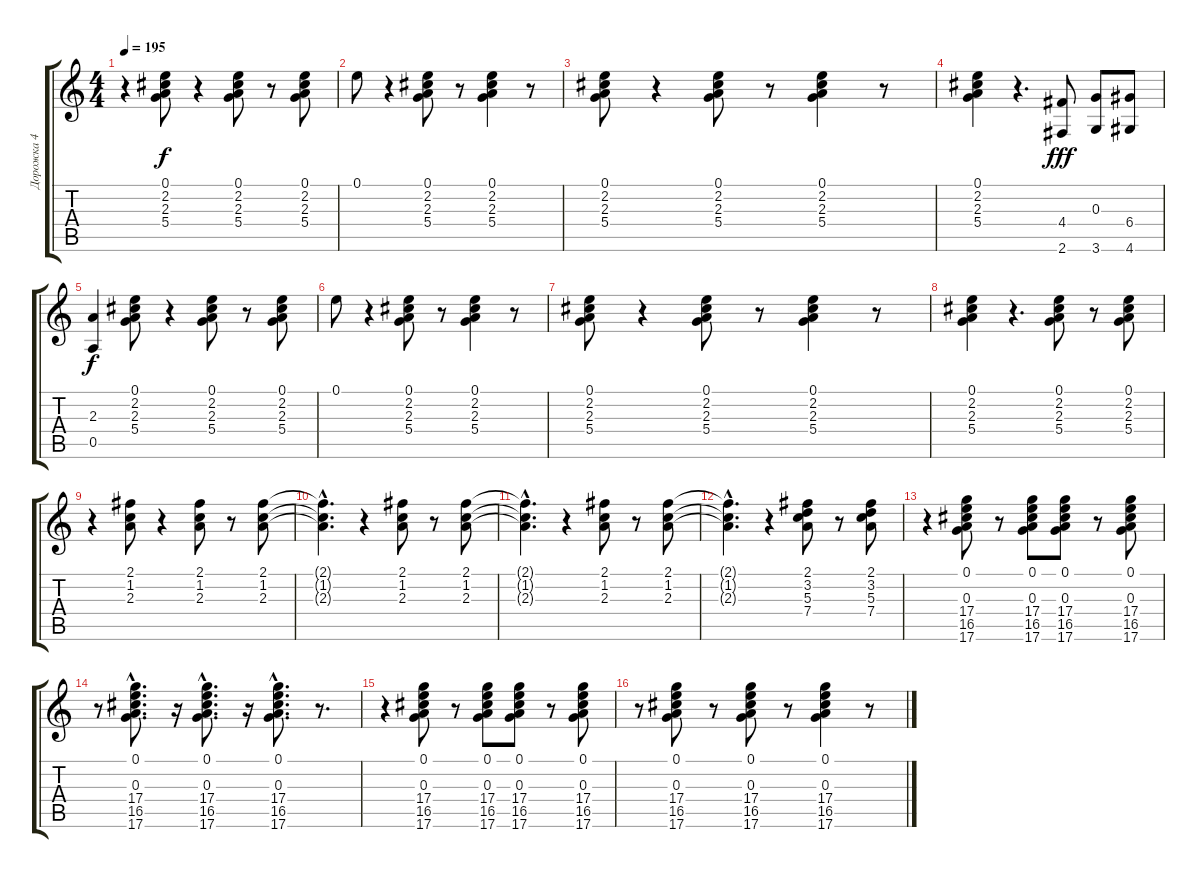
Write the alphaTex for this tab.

\track ("Дорожка 4" "Дорожка 4") {instrument electricguitarmuted}
\staff {score tabs}
\tuning (E4 B3 G3 D3 A2 E2) {hide}
\ts (4 4)
\tempo 195
\clef g2
\ks c
r.4{dy f} (0.1 2.2 2.3 5.4).8 r.4 (0.1 2.2 2.3 5.4).8 r.8 (0.1 2.2 2.3 5.4).8 |
0.1.8 r.4 (0.1 2.2 2.3 5.4).8 r.8 (0.1 2.2 2.3 5.4).4 r.8 |
(0.1 2.2 2.3 5.4).8 r.4 (0.1 2.2 2.3 5.4).8 r.8 (0.1 2.2 2.3 5.4).4 r.8 |
(0.1 2.2 2.3 5.4).4 r.4{d} (4.4 2.6).8{dy fff} (0.3 3.6).8 (6.4 4.6).8 |
(2.3 0.5).4{dy f} (0.1 2.2 2.3 5.4).8 r.4 (0.1 2.2 2.3 5.4).8 r.8 (0.1 2.2 2.3 5.4).8 |
0.1.8 r.4 (0.1 2.2 2.3 5.4).8 r.8 (0.1 2.2 2.3 5.4).4 r.8 |
(0.1 2.2 2.3 5.4).8 r.4 (0.1 2.2 2.3 5.4).8 r.8 (0.1 2.2 2.3 5.4).4 r.8 |
(0.1 2.2 2.3 5.4).4 r.4{d} (0.1 2.2 2.3 5.4).8 r.8 (0.1 2.2 2.3 5.4).8 |
r.4 (2.1 1.2 2.3).8 r.4 (2.1 1.2 2.3).8 r.8 (2.1 1.2 2.3).8 |
(2.1{hac t} 1.2{hac t} 2.3{hac t}).4{d} r.4 (2.1 1.2 2.3).8 r.8 (2.1 1.2 2.3).8 |
(2.1{hac t} 1.2{hac t} 2.3{hac t}).4{d} r.4 (2.1 1.2 2.3).8 r.8 (2.1 1.2 2.3).8 |
(2.1{hac t} 1.2{hac t} 2.3{hac t}).4{d} r.4 (2.1 3.2 5.3 7.4).8 r.8 (2.1 3.2 5.3 7.4).8 |
r.4 (0.1 0.3 17.4 16.5 17.6).8 r.8 (0.1 0.3 17.4 16.5 17.6).8 (0.1 0.3 17.4 16.5 17.6).8 r.8 (0.1 0.3 17.4 16.5 17.6).8 |
r.8 (0.1{hac} 0.3{hac} 17.4{hac} 16.5{hac} 17.6{hac}).8{d} r.16 (0.1{hac} 0.3{hac} 17.4{hac} 16.5{hac} 17.6{hac}).8{d} r.16 (0.1 0.3{hac} 17.4{hac} 16.5{hac} 17.6{hac}).8{d} r.8{d} |
r.4 (0.1 0.3 17.4 16.5 17.6).8 r.8 (0.1 0.3 17.4 16.5 17.6).8 (0.1 0.3 17.4 16.5 17.6).8 r.8 (0.1 0.3 17.4 16.5 17.6).8 |
r.8 (0.1 0.3 17.4 16.5 17.6).8 r.8 (0.1 0.3 17.4 16.5 17.6).8 r.8 (0.1 0.3 17.4 16.5 17.6).4 r.8
